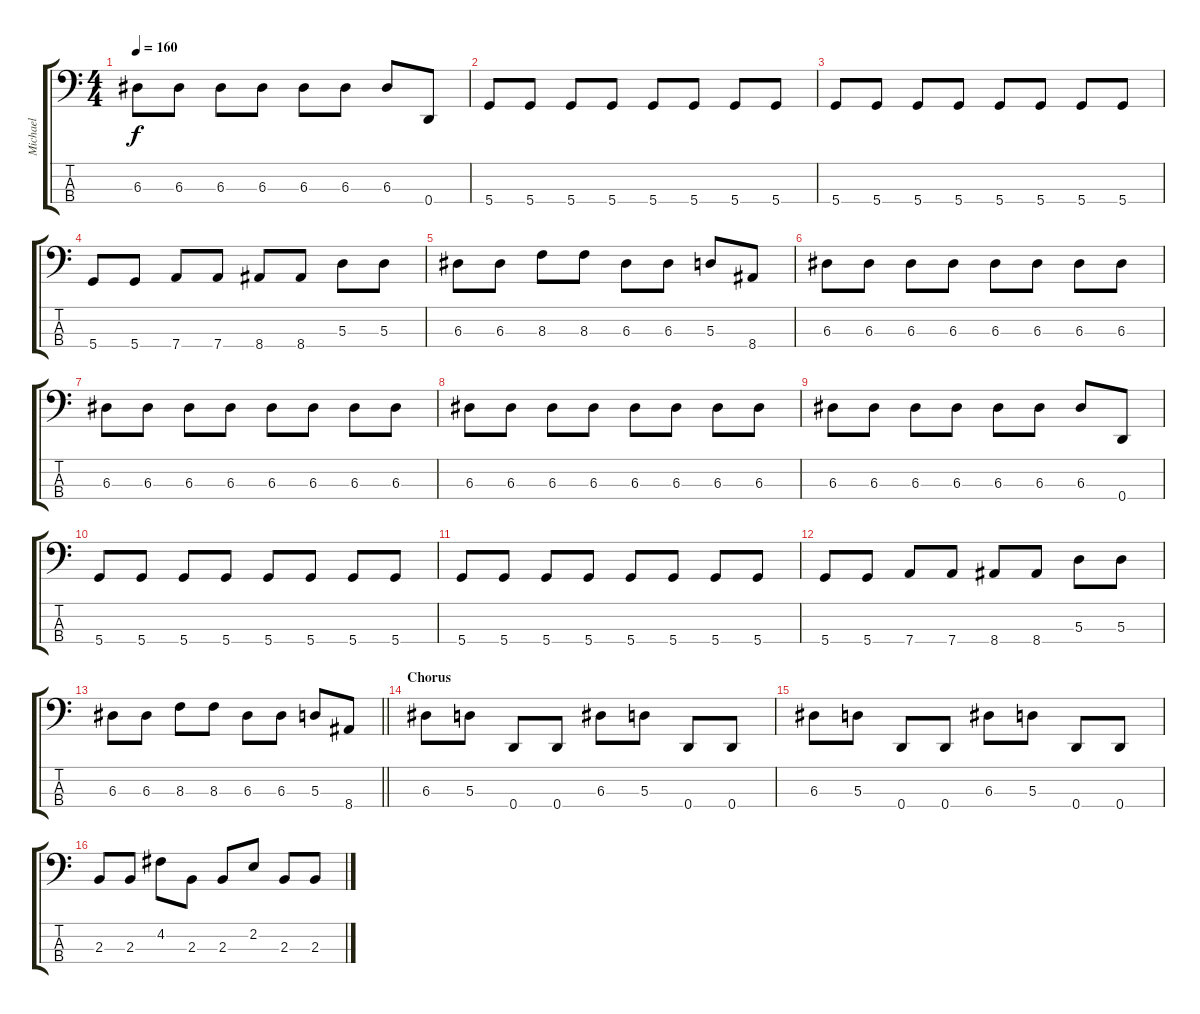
\track ("Michael" "Michael") {instrument electricbassfinger}
\staff {score tabs}
\tuning (G2 D2 A1 D1) {hide}
\ts (4 4)
\tempo 160
\clef f4
\ks c
6.3.8{dy f} 6.3.8 6.3.8 6.3.8 6.3.8 6.3.8 6.3.8 0.4.8 |
5.4.8 5.4.8 5.4.8 5.4.8 5.4.8 5.4.8 5.4.8 5.4.8 |
5.4.8 5.4.8 5.4.8 5.4.8 5.4.8 5.4.8 5.4.8 5.4.8 |
5.4.8 5.4.8 7.4.8 7.4.8 8.4.8 8.4.8 5.3.8 5.3.8 |
6.3.8 6.3.8 8.3.8 8.3.8 6.3.8 6.3.8 5.3.8 8.4.8 |
6.3.8 6.3.8 6.3.8 6.3.8 6.3.8 6.3.8 6.3.8 6.3.8 |
6.3.8 6.3.8 6.3.8 6.3.8 6.3.8 6.3.8 6.3.8 6.3.8 |
6.3.8 6.3.8 6.3.8 6.3.8 6.3.8 6.3.8 6.3.8 6.3.8 |
6.3.8 6.3.8 6.3.8 6.3.8 6.3.8 6.3.8 6.3.8 0.4.8 |
5.4.8 5.4.8 5.4.8 5.4.8 5.4.8 5.4.8 5.4.8 5.4.8 |
5.4.8 5.4.8 5.4.8 5.4.8 5.4.8 5.4.8 5.4.8 5.4.8 |
5.4.8 5.4.8 7.4.8 7.4.8 8.4.8 8.4.8 5.3.8 5.3.8 |
\barLineRight lightlight
6.3.8 6.3.8 8.3.8 8.3.8 6.3.8 6.3.8 5.3.8 8.4.8 |
\section ("" "Chorus")
6.3.8 5.3.8 0.4.8 0.4.8 6.3.8 5.3.8 0.4.8 0.4.8 |
6.3.8 5.3.8 0.4.8 0.4.8 6.3.8 5.3.8 0.4.8 0.4.8 |
2.3.8 2.3.8 4.2.8 2.3.8 2.3.8 2.2.8 2.3.8 2.3.8
